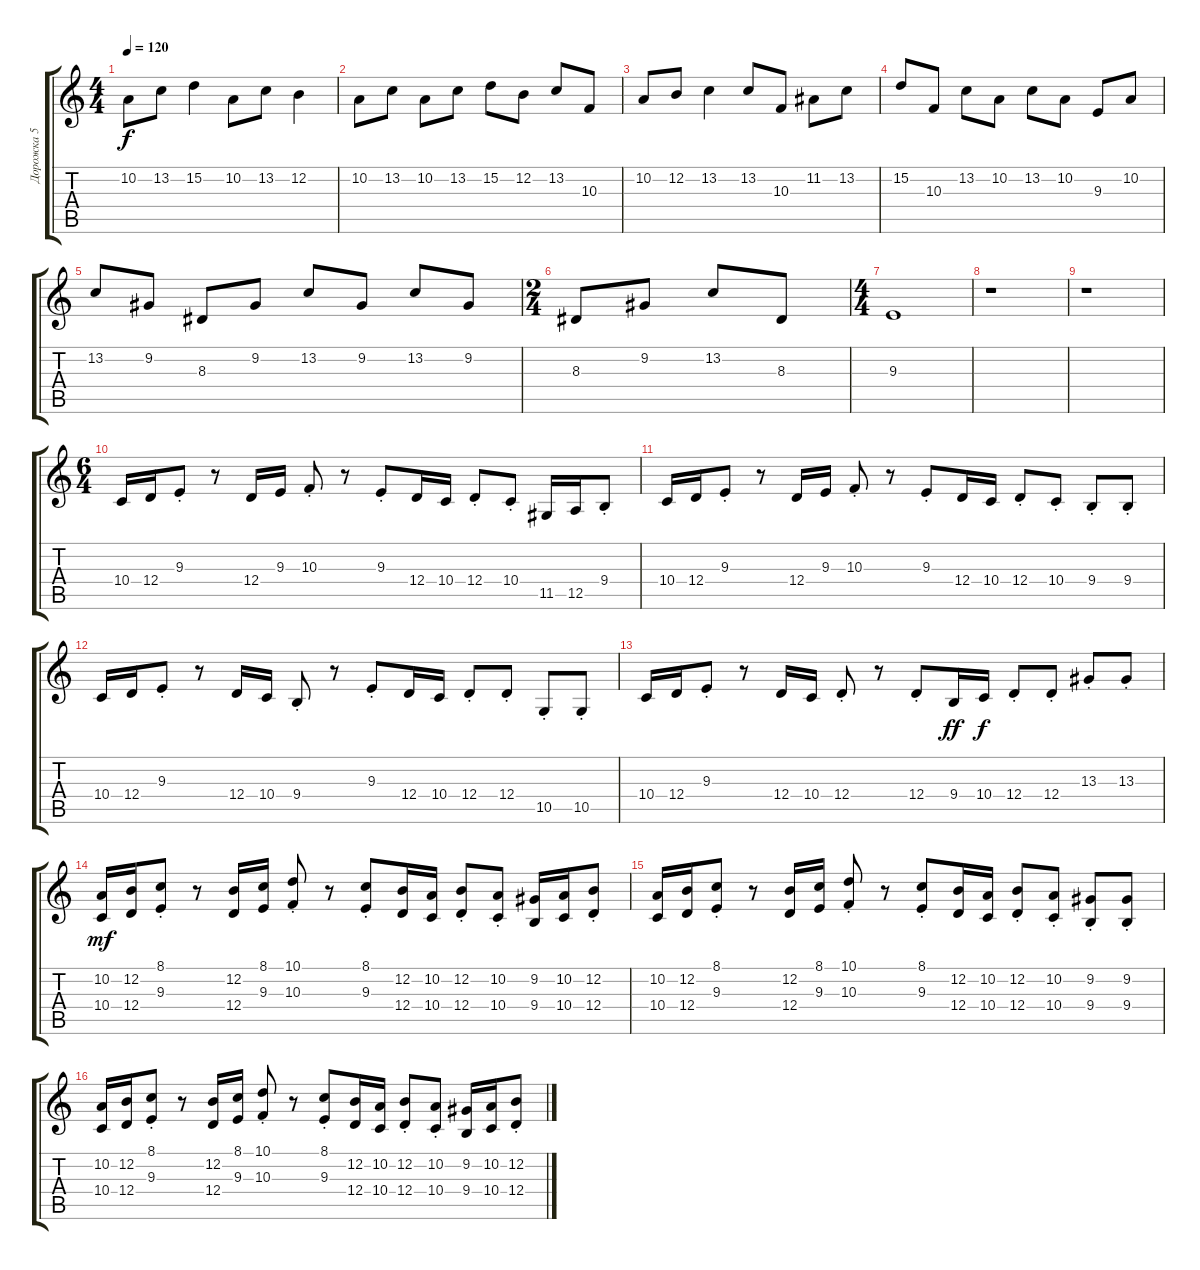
\track ("Дорожка 5" "Дорожка 5") {instrument acousticgrandpiano}
\staff {score tabs}
\tuning (E4 B3 G3 D3 A2 E2) {hide}
\ts (4 4)
\tempo 120
\clef g2
\ks c
10.2.8{dy f} 13.2.8 15.2.4 10.2.8 13.2.8 12.2.4 |
10.2.8 13.2.8 10.2.8 13.2.8 15.2.8 12.2.8 13.2.8 10.3.8 |
10.2.8 12.2.8 13.2.4 13.2.8 10.3.8 11.2.8 13.2.8 |
15.2.8 10.3.8 13.2.8 10.2.8 13.2.8 10.2.8 9.3.8 10.2.8 |
13.2.8 9.2.8 8.3.8 9.2.8 13.2.8 9.2.8 13.2.8 9.2.8 |
\ts (2 4)
8.3.8 9.2.8 13.2.8 8.3.8 |
\ts (4 4)
9.3.1 |
r.1 |
r.1 |
\ts (6 4)
10.4.16{volume 16 instrument acousticgrandpiano} 12.4.16 9.3{st}.8 r.8 12.4.16 9.3.16 10.3{st}.8 r.8 9.3{st}.8 12.4.16 10.4.16 12.4{st}.8 10.4{st}.8 11.5.16 12.5.16 9.4{st}.8 |
10.4.16 12.4.16 9.3{st}.8 r.8 12.4.16 9.3.16 10.3{st}.8 r.8 9.3{st}.8 12.4.16 10.4.16 12.4{st}.8 10.4{st}.8 9.4{st}.8 9.4{st}.8 |
10.4.16 12.4.16 9.3{st}.8 r.8 12.4.16 10.4.16 9.4{st}.8 r.8 9.3{st}.8 12.4.16 10.4.16 12.4{st}.8 12.4{st}.8 10.5{st}.8 10.5{st}.8 |
10.4.16 12.4.16 9.3{st}.8 r.8 12.4.16 10.4.16 12.4{st}.8 r.8 12.4{st}.8 9.4.16{dy ff} 10.4.16{dy f} 12.4{st}.8 12.4{st}.8 13.3{st}.8 13.3{st}.8 |
(10.2 10.4).16{dy mf} (12.2 12.4).16 (8.1{st} 9.3{st}).8 r.8 (12.2 12.4).16 (8.1 9.3).16 (10.1{st} 10.3{st}).8 r.8 (8.1{st} 9.3{st}).8 (12.2 12.4).16 (10.2 10.4).16 (12.2{st} 12.4{st}).8 (10.2{st} 10.4{st}).8 (9.2 9.4).16 (10.2 10.4).16 (12.2{st} 12.4{st}).8 |
(10.2 10.4).16 (12.2 12.4).16 (8.1{st} 9.3{st}).8 r.8 (12.2 12.4).16 (8.1 9.3).16 (10.1{st} 10.3{st}).8 r.8 (8.1{st} 9.3{st}).8 (12.2 12.4).16 (10.2 10.4).16 (12.2{st} 12.4{st}).8 (10.2{st} 10.4{st}).8 (9.2{st} 9.4{st}).8 (9.2{st} 9.4{st}).8 |
(10.2 10.4).16 (12.2 12.4).16 (8.1{st} 9.3{st}).8 r.8 (12.2 12.4).16 (8.1 9.3).16 (10.1{st} 10.3{st}).8 r.8 (8.1{st} 9.3{st}).8 (12.2 12.4).16 (10.2 10.4).16 (12.2{st} 12.4{st}).8 (10.2{st} 10.4{st}).8 (9.2 9.4).16 (10.2 10.4).16 (12.2{st} 12.4{st}).8
